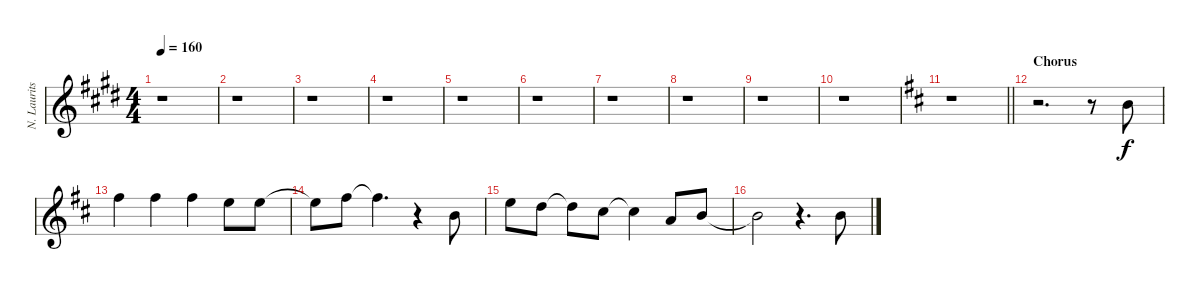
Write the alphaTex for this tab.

\track ("N. Lauritsen (Lead Vocals)" "N. Laurits") {instrument violin}
\staff {score}
\tuning (E4 B3 G3 D3 A2 E2) {hide}
\ts (4 4)
\tempo 160
\clef g2
\ks c#minor
r.1{dy f} |
r.1 |
r.1 |
r.1 |
r.1 |
r.1 |
r.1 |
r.1 |
r.1 |
r.1 |
\barLineRight lightlight
\ks bminor
r.1 |
\section ("" "Chorus")
r.2{d} r.8 12.2.8 |
14.1.4 14.1.4 14.1.4 12.1.8 12.1.8 |
12.1{t}.8 14.1.8 14.1{t}.4{d} r.4 12.2.8 |
17.2.8 15.2.8 15.2{t}.8 14.2.8 14.2{t}.4 10.2.8 12.2.8 |
12.2{t}.2 r.4{d} 12.2.8
